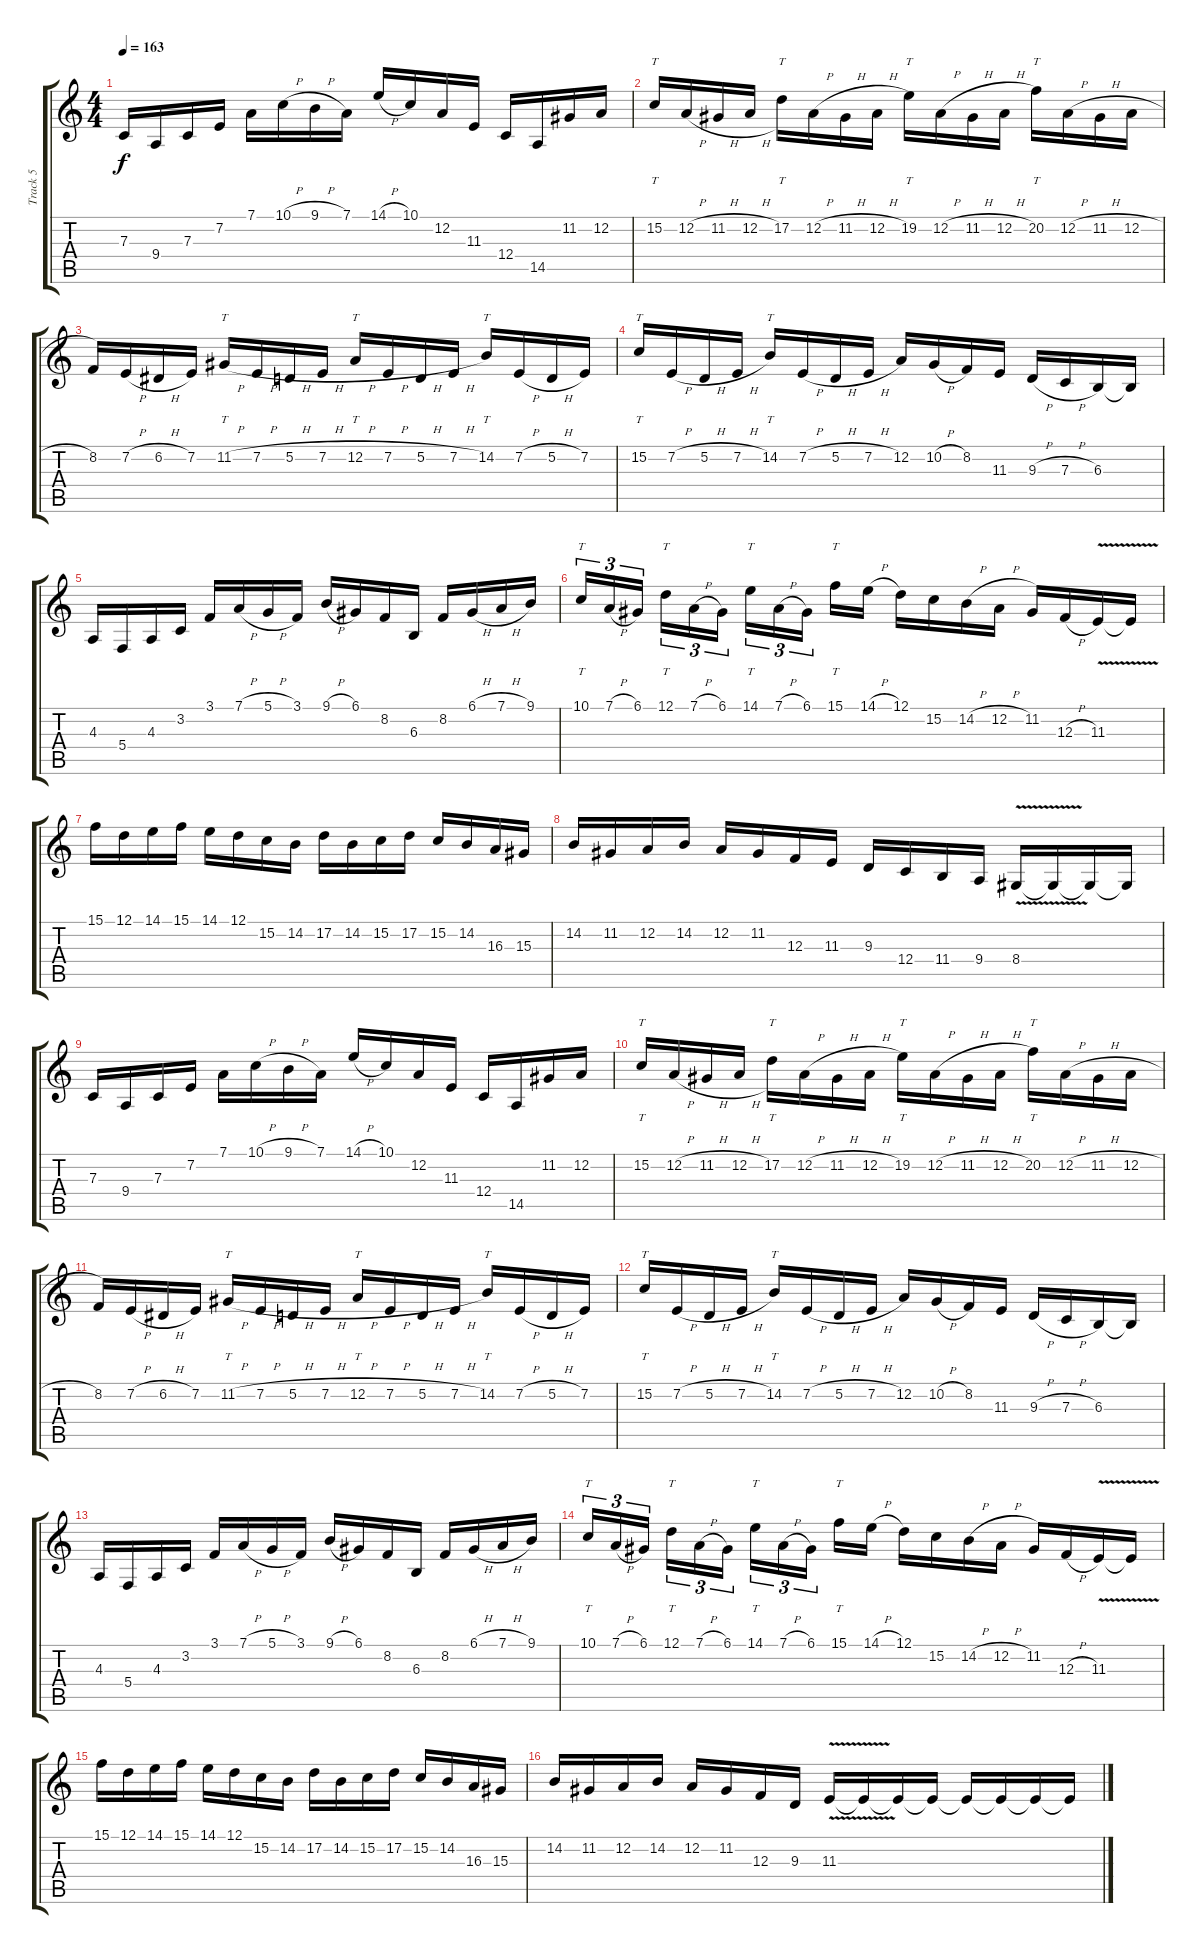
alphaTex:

\track ("Track 5" "Track 5") {instrument harpsichord}
\staff {score tabs}
\tuning (D4 A3 F3 C3 G2 D2) {hide}
\ts (4 4)
\tempo 163
\clef g2
\ks c
7.3.16{dy f instrument harpsichord} 9.4.16 7.3.16 7.2.16 7.1.16 10.1{h}.16 9.1{h}.16 7.1.16 14.1{h}.16 10.1.16 12.2.16 11.3.16 12.4.16 14.5.16 11.2.16 12.2.16 |
15.2.16{tt} 12.2{h}.16 11.2{h}.16 12.2{h}.16 17.2.16{tt} 12.2{h}.16 11.2{h}.16 12.2{h}.16 19.2.16{tt} 12.2{h}.16 11.2{h}.16 12.2{h}.16 20.2.16{tt} 12.2{h}.16 11.2{h}.16 12.2{h}.16 |
8.2.16 7.2{h}.16 6.2{h}.16 7.2.16 11.2{h}.16{tt} 7.2{h}.16 5.2{h}.16 7.2{h}.16 12.2{h}.16{tt} 7.2{h}.16 5.2{h}.16 7.2{h}.16 14.2.16{tt} 7.2{h}.16 5.2{h}.16 7.2.16 |
15.2.16{tt} 7.2{h}.16 5.2{h}.16 7.2{h}.16 14.2.16{tt} 7.2{h}.16 5.2{h}.16 7.2{h}.16 12.2.16 10.2{h}.16 8.2.16 11.3.16 9.3{h}.16 7.3{h}.16 6.3.16 6.3{t}.16 |
4.3.16 5.4.16 4.3.16 3.2.16 3.1.16 7.1{h}.16 5.1{h}.16 3.1.16 9.1{h}.16 6.1.16 8.2.16 6.3.16 8.2.16 6.1{h}.16 7.1{h}.16 9.1.16 |
10.1.16{tt tu (3 2)} 7.1{h}.16{tu (3 2)} 6.1.16{tu (3 2)} 12.1.16{tt tu (3 2)} 7.1{h}.16{tu (3 2)} 6.1.16{tu (3 2)} 14.1.16{tt tu (3 2)} 7.1{h}.16{tu (3 2)} 6.1.16{tu (3 2)} 15.1.16{tt} 14.1{h}.16 12.1.16 15.2.16 14.2{h}.16 12.2{h}.16 11.2.16 12.3{h}.16 11.3{v}.16 11.3{t}.16 |
15.1.16 12.1.16 14.1.16 15.1.16 14.1.16 12.1.16 15.2.16 14.2.16 17.2.16 14.2.16 15.2.16 17.2.16 15.2.16 14.2.16 16.3.16 15.3.16 |
14.2.16 11.2.16 12.2.16 14.2.16 12.2.16 11.2.16 12.3.16 11.3.16 9.3.16 12.4.16 11.4.16 9.4.16 8.4{v}.16 8.4{t}.16 8.4{t}.16 8.4{t}.16 |
7.3.16 9.4.16 7.3.16 7.2.16 7.1.16 10.1{h}.16 9.1{h}.16 7.1.16 14.1{h}.16 10.1.16 12.2.16 11.3.16 12.4.16 14.5.16 11.2.16 12.2.16 |
15.2.16{tt} 12.2{h}.16 11.2{h}.16 12.2{h}.16 17.2.16{tt} 12.2{h}.16 11.2{h}.16 12.2{h}.16 19.2.16{tt} 12.2{h}.16 11.2{h}.16 12.2{h}.16 20.2.16{tt} 12.2{h}.16 11.2{h}.16 12.2{h}.16 |
8.2.16 7.2{h}.16 6.2{h}.16 7.2.16 11.2{h}.16{tt} 7.2{h}.16 5.2{h}.16 7.2{h}.16 12.2{h}.16{tt} 7.2{h}.16 5.2{h}.16 7.2{h}.16 14.2.16{tt} 7.2{h}.16 5.2{h}.16 7.2.16 |
15.2.16{tt} 7.2{h}.16 5.2{h}.16 7.2{h}.16 14.2.16{tt} 7.2{h}.16 5.2{h}.16 7.2{h}.16 12.2.16 10.2{h}.16 8.2.16 11.3.16 9.3{h}.16 7.3{h}.16 6.3.16 6.3{t}.16 |
4.3.16 5.4.16 4.3.16 3.2.16 3.1.16 7.1{h}.16 5.1{h}.16 3.1.16 9.1{h}.16 6.1.16 8.2.16 6.3.16 8.2.16 6.1{h}.16 7.1{h}.16 9.1.16 |
10.1.16{tt tu (3 2)} 7.1{h}.16{tu (3 2)} 6.1.16{tu (3 2)} 12.1.16{tt tu (3 2)} 7.1{h}.16{tu (3 2)} 6.1.16{tu (3 2)} 14.1.16{tt tu (3 2)} 7.1{h}.16{tu (3 2)} 6.1.16{tu (3 2)} 15.1.16{tt} 14.1{h}.16 12.1.16 15.2.16 14.2{h}.16 12.2{h}.16 11.2.16 12.3{h}.16 11.3{v}.16 11.3{t}.16 |
15.1.16 12.1.16 14.1.16 15.1.16 14.1.16 12.1.16 15.2.16 14.2.16 17.2.16 14.2.16 15.2.16 17.2.16 15.2.16 14.2.16 16.3.16 15.3.16 |
14.2.16 11.2.16 12.2.16 14.2.16 12.2.16 11.2.16 12.3.16 9.3.16 11.3{v}.16 11.3{t}.16 11.3{t}.16 11.3{t}.16 11.3{t}.16 11.3{t}.16 11.3{t}.16 11.3{t}.16
